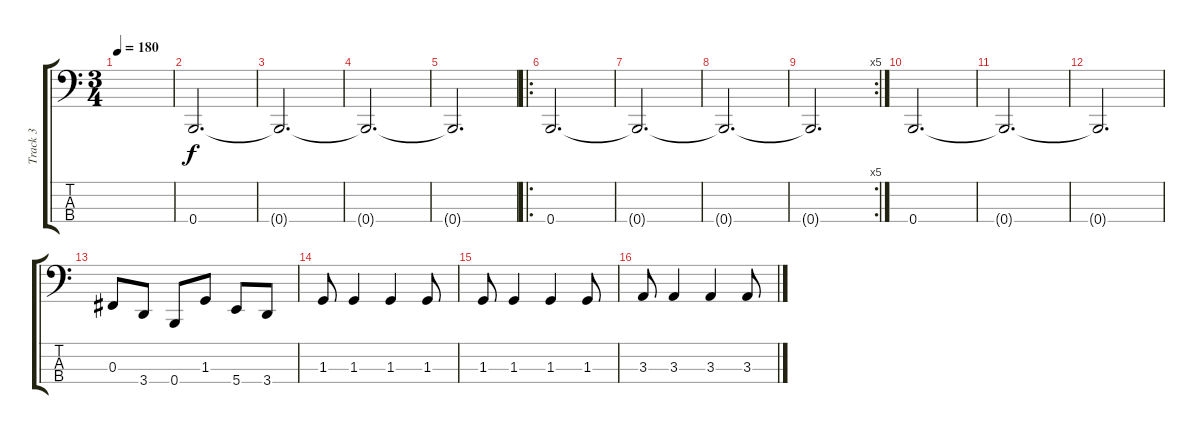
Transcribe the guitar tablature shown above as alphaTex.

\track ("Track 3" "Track 3") {instrument electricbassfinger}
\staff {score tabs}
\tuning (E2 B1 Gb1 B0) {hide}
\ts (3 4)
\tempo 180
\clef f4
\ks c
|
0.4.2{d} |
0.4{t}.2{d} |
0.4{t}.2{d} |
0.4{t}.2{d} |
\ro
0.4.2{d} |
0.4{t}.2{d} |
0.4{t}.2{d} |
\rc 5
0.4{t}.2{d} |
0.4.2{d} |
0.4{t}.2{d} |
0.4{t}.2{d} |
0.3.8 3.4.8 0.4.8 1.3.8 5.4.8 3.4.8 |
1.3.8 1.3.4 1.3.4 1.3.8 |
1.3.8 1.3.4 1.3.4 1.3.8 |
3.3.8 3.3.4 3.3.4 3.3.8
